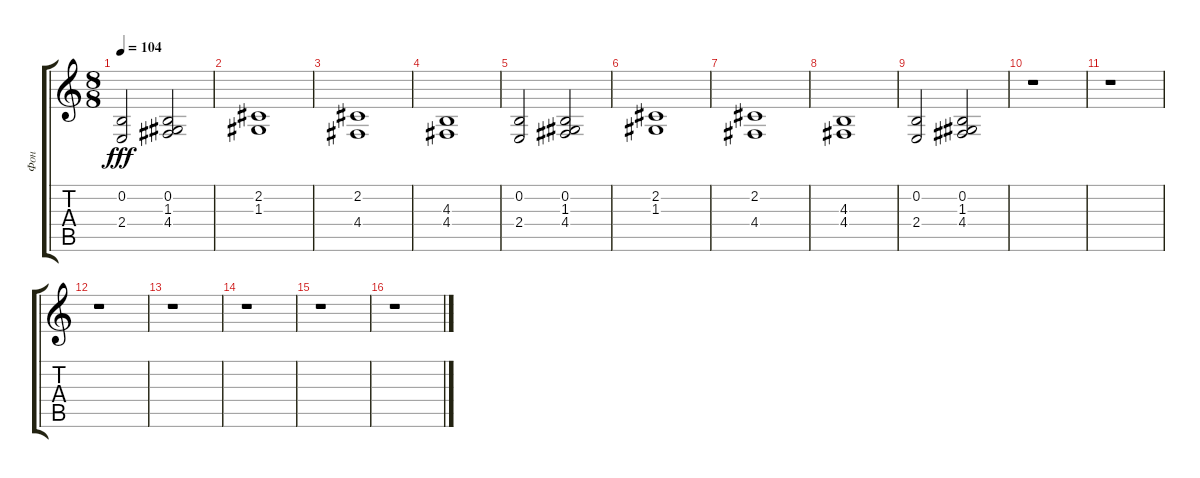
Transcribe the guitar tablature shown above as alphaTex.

\track ("Фон" "Фон") {instrument pad2warm}
\staff {score tabs}
\tuning (E4 B3 G3 D3 A2 E2) {hide}
\ts (8 8)
\tempo 104
\clef g2
\ks c
(0.2 2.4).2{dy fff} (0.2 1.3 4.4).2 |
(2.2 1.3).1 |
(2.2 4.4).1 |
(4.3 4.4).1 |
(0.2 2.4).2 (0.2 1.3 4.4).2 |
(2.2 1.3).1 |
(2.2 4.4).1 |
(4.3 4.4).1 |
(0.2 2.4).2 (0.2 1.3 4.4).2 |
r.1 |
r.1 |
r.1 |
r.1 |
r.1 |
r.1 |
r.1
